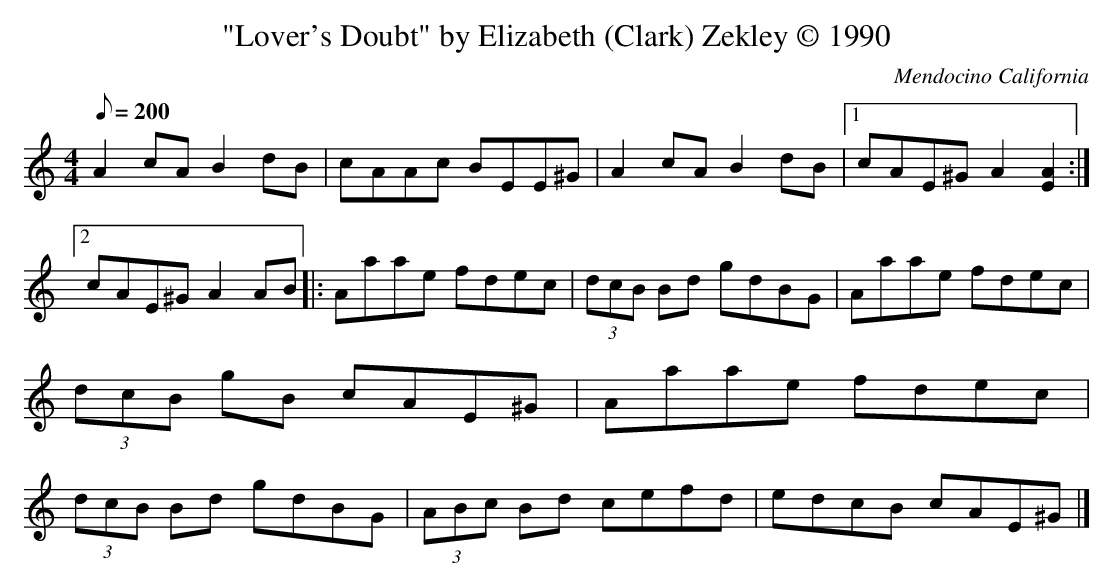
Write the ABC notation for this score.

X:1
T:"Lover's Doubt" by Elizabeth (Clark) Zekley © 1990
O:Mendocino California
M:4/4
Q:200
K:am
A2 cA B2 dB|cAAc BEE^G|A2 cA B2 dB|1cAE^G A2 [A2E2]:|2cAE^G A2 AB|:Aaae fdec|(3dcB Bd gdBG|Aaae fdec|(3dcB gB cAE^G|Aaae fdec|(3dcB Bd gdBG|(3ABc Bd cefd|edcB cAE^G|]
